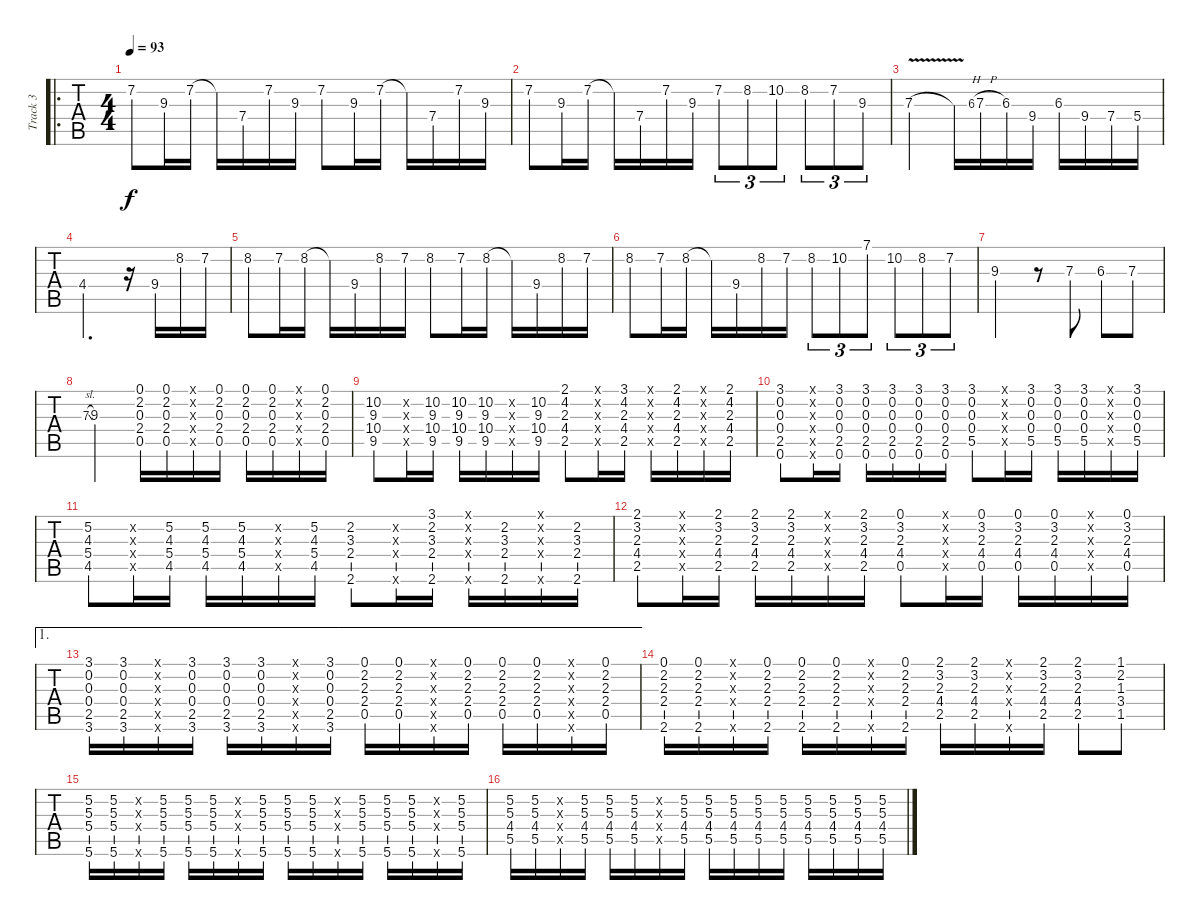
\track ("Track 3" "Track 3") {instrument acousticguitarnylon}
\staff {tabs}
\tuning (E4 B3 G3 D3 A2 E2) {hide}
\ro
\ts (4 4)
\tempo 93
\clef g2
\ks d
7.2.8{dy f} 9.3.16 7.2.16 7.2{t}.16 7.4.16 7.2.16 9.3.16 7.2.8 9.3.16 7.2.16 7.2{t}.16 7.4.16 7.2.16 9.3.16 |
7.2.8 9.3.16 7.2.16 7.2{t}.16 7.4.16 7.2.16 9.3.16 7.2.8{tu (3 2)} 8.2.8{tu (3 2)} 10.2.8{tu (3 2)} 8.2.8{tu (3 2)} 7.2.8{tu (3 2)} 9.3.8{tu (3 2)} |
7.3{v}.2 7.3{t}.16 6.3{h}.8{gr onbeat} 7.3{h}.16 6.3.16 9.4.16 6.3.16 9.4.16 7.4.16 5.4.16 |
4.4.2{d} r.16 9.4.16 8.2.16 7.2.16 |
8.2.8 7.2.16 8.2.16 8.2{t}.16 9.4.16 8.2.16 7.2.16 8.2.8 7.2.16 8.2.16 8.2{t}.16 9.4.16 8.2.16 7.2.16 |
8.2.8 7.2.16 8.2.16 8.2{t}.16 9.4.16 8.2.16 7.2.16 8.2.8{tu (3 2)} 10.2.8{tu (3 2)} 7.1.8{tu (3 2)} 10.2.8{tu (3 2)} 8.2.8{tu (3 2)} 7.2.8{tu (3 2)} |
9.3.2 r.8 7.3.8 6.3.8 7.3.8 |
7.3{sl}.8{gr onbeat} 9.3.2 (0.1 2.2 0.3 2.4 0.5).16{volume 10} (0.1 2.2 0.3 2.4 0.5).16 (0.1{x} 0.2{x} 0.3{x} 0.4{x} 0.5{x}).16 (0.1 2.2 0.3 2.4 0.5).16 (0.1 2.2 0.3 2.4 0.5).16 (0.1 2.2 0.3 2.4 0.5).16 (0.1{x} 0.2{x} 0.3{x} 0.4{x} 0.5{x}).16 (0.1 2.2 0.3 2.4 0.5).16 |
(10.2 9.3 10.4 9.5).8 (0.2{x} 0.3{x} 0.4{x} 0.5{x}).16 (10.2 9.3 10.4 9.5).16 (10.2 9.3 10.4 9.5).16 (10.2 9.3 10.4 9.5).16 (0.2{x} 0.3{x} 0.4{x} 0.5{x}).16 (10.2 9.3 10.4 9.5).16 (2.1 4.2 2.3 4.4 2.5).8 (2.1{x} 4.2{x} 2.3{x} 4.4{x} 2.5{x}).16 (3.1 4.2 2.3 4.4 2.5).16 (2.1{x} 4.2{x} 2.3{x} 4.4{x} 2.5{x}).16 (2.1 4.2 2.3 4.4 2.5).16 (2.1{x} 4.2{x} 2.3{x} 4.4{x} 2.5{x}).16 (2.1 4.2 2.3 4.4 2.5).16 |
(3.1 0.2 0.3 0.4 2.5 0.6).8 (0.1{x} 0.2{x} 0.3{x} 0.4{x} 0.5{x} 0.6{x}).16 (3.1 0.2 0.3 0.4 2.5 0.6).16 (3.1 0.2 0.3 0.4 2.5 0.6).16 (3.1 0.2 0.3 0.4 2.5 0.6).16 (3.1 0.2 0.3 0.4 2.5 0.6).16 (3.1 0.2 0.3 0.4 2.5 0.6).16 (3.1 0.2 0.3 0.4 5.5).8 (0.1{x} 0.2{x} 0.3{x} 0.4{x} 0.5{x}).16 (3.1 0.2 0.3 0.4 5.5).16 (3.1 0.2 0.3 0.4 5.5).16 (3.1 0.2 0.3 0.4 5.5).16 (0.1{x} 0.2{x} 0.3{x} 0.4{x} 0.5{x}).16 (3.1 0.2 0.3 0.4 5.5).16 |
(5.2 4.3 5.4 4.5).8 (0.2{x} 0.3{x} 0.4{x} 0.5{x}).16 (5.2 4.3 5.4 4.5).16 (5.2 4.3 5.4 4.5).16 (5.2 4.3 5.4 4.5).16 (0.2{x} 0.3{x} 0.4{x} 0.5{x}).16 (5.2 4.3 5.4 4.5).16 (2.2 3.3 2.4 2.6).8 (0.2{x} 0.3{x} 0.4{x} 0.6{x}).16 (3.1 2.2 3.3 2.4 2.6).16 (0.1{x} 0.2{x} 0.3{x} 0.4{x} 0.6{x}).16 (2.2 3.3 2.4 2.6).16 (0.1{x} 0.2{x} 0.3{x} 0.4{x} 0.6{x}).16 (2.2 3.3 2.4 2.6).16 |
(2.1 3.2 2.3 4.4 2.5).8 (2.1{x} 3.2{x} 2.3{x} 4.4{x} 2.5{x}).16 (2.1 3.2 2.3 4.4 2.5).16 (2.1 3.2 2.3 4.4 2.5).16 (2.1 3.2 2.3 4.4 2.5).16 (2.1{x} 3.2{x} 2.3{x} 4.4{x} 2.5{x}).16 (2.1 3.2 2.3 4.4 2.5).16 (0.1 3.2 2.3 4.4 0.5).8 (2.1{x} 3.2{x} 2.3{x} 4.4{x} 2.5{x}).16 (0.1 3.2 2.3 4.4 0.5).16 (0.1 3.2 2.3 4.4 0.5).16 (0.1 3.2 2.3 4.4 0.5).16 (2.1{x} 3.2{x} 2.3{x} 4.4{x} 2.5{x}).16 (0.1 3.2 2.3 4.4 0.5).16 |
\ae 1
(3.1 0.2 0.3 0.4 2.5 3.6).16 (3.1 0.2 0.3 0.4 2.5 3.6).16 (0.1{x} 0.2{x} 0.3{x} 0.4{x} 0.5{x} 0.6{x}).16 (3.1 0.2 0.3 0.4 2.5 3.6).16 (3.1 0.2 0.3 0.4 2.5 3.6).16 (3.1 0.2 0.3 0.4 2.5 3.6).16 (0.1{x} 0.2{x} 0.3{x} 0.4{x} 0.5{x} 0.6{x}).16 (3.1 0.2 0.3 0.4 2.5 3.6).16 (0.1 2.2 2.3 2.4 0.5).16 (0.1 2.2 2.3 2.4 0.5).16 (0.1{x} 0.2{x} 0.3{x} 0.4{x} 0.5{x} 0.6{x}).16 (0.1 2.2 2.3 2.4 0.5).16 (0.1 2.2 2.3 2.4 0.5).16 (0.1 2.2 2.3 2.4 0.5).16 (0.1{x} 0.2{x} 0.3{x} 0.4{x} 0.5{x} 0.6{x}).16 (0.1 2.2 2.3 2.4 0.5).16 |
(0.1 2.2 2.3 2.4 2.6).16 (0.1 2.2 2.3 2.4 2.6).16 (0.1{x} 0.2{x} 0.3{x} 0.4{x} 0.6{x}).16 (0.1 2.2 2.3 2.4 2.6).16 (0.1 2.2 2.3 2.4 2.6).16 (0.1 2.2 2.3 2.4 2.6).16 (0.1{x} 0.2{x} 0.3{x} 0.4{x} 0.6{x}).16 (0.1 2.2 2.3 2.4 2.6).16 (2.1 3.2 2.3 4.4 2.5).16 (2.1 3.2 2.3 4.4 2.5).16 (0.1{x} 0.2{x} 0.3{x} 0.4{x} 0.6{x}).16 (2.1 3.2 2.3 4.4 2.5).16 (2.1 3.2 2.3 4.4 2.5).8 (1.1 2.2 1.3 3.4 1.5).8 |
(5.2 5.3 5.4 5.6).16 (5.2 5.3 5.4 5.6).16 (0.2{x} 0.3{x} 0.4{x} 0.6{x}).16 (5.2 5.3 5.4 5.6).16 (5.2 5.3 5.4 5.6).16 (5.2 5.3 5.4 5.6).16 (0.2{x} 0.3{x} 0.4{x} 0.6{x}).16 (5.2 5.3 5.4 5.6).16 (5.2 5.3 5.4 5.6).16 (5.2 5.3 5.4 5.6).16 (0.2{x} 0.3{x} 0.4{x} 0.6{x}).16 (5.2 5.3 5.4 5.6).16 (5.2 5.3 5.4 5.6).16 (5.2 5.3 5.4 5.6).16 (0.2{x} 0.3{x} 0.4{x} 0.6{x}).16 (5.2 5.3 5.4 5.6).16 |
(5.2 5.3 4.4 5.5).16 (5.2 5.3 4.4 5.5).16 (0.2{x} 0.3{x} 0.4{x} 0.5{x}).16 (5.2 5.3 4.4 5.5).16 (5.2 5.3 4.4 5.5).16 (5.2 5.3 4.4 5.5).16 (0.2{x} 0.3{x} 0.4{x} 0.5{x}).16 (5.2 5.3 4.4 5.5).16 (5.2 5.3 4.4 5.5).16{volume 14} (5.2 5.3 4.4 5.5).16 (5.2 5.3 4.4 5.5).16 (5.2 5.3 4.4 5.5).16 (5.2 5.3 4.4 5.5).16 (5.2 5.3 4.4 5.5).16 (5.2 5.3 4.4 5.5).16 (5.2 5.3 4.4 5.5).16
